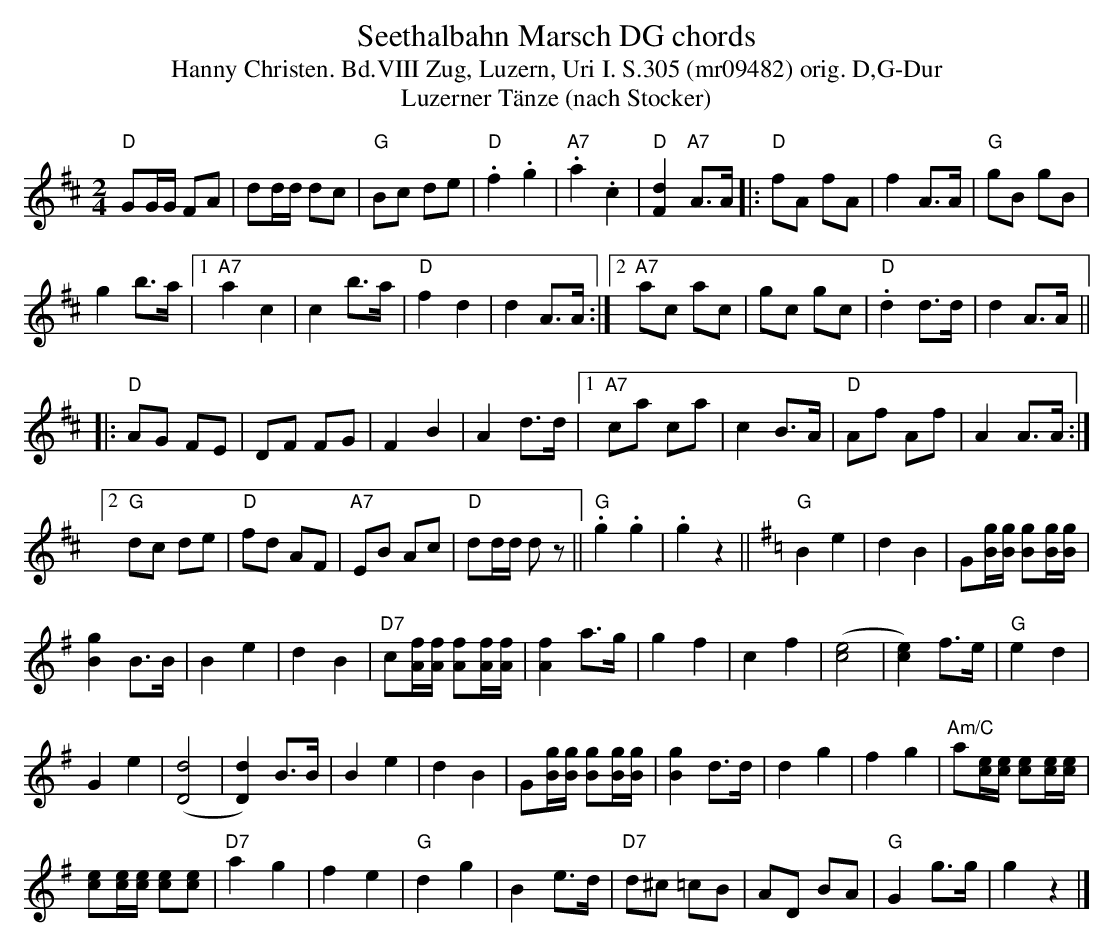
X:1
T: Seethalbahn Marsch DG chords
T:Hanny Christen. Bd.VIII Zug, Luzern, Uri I. S.305 (mr09482) orig. D,G-Dur
T: Luzerner T\"anze (nach Stocker)
M:2/4
L:1/8
K:D %%MIDI gchordon
"D"GG/G/ FA | dd/d/ dc | "G"Bc de | "D".f2.g2 | "A7".a2.c2 | "D"[.d2F2] "A7"A>A |:"D"fA fA | f2 A>A | "G"gB gB |
g2 b>a |1 "A7"a2c2 | c2 b>a | "D"f2d2 | d2 A>A :|2 "A7"ac ac | gc gc | "D".d2 d>d | d2 A>A ||
|: "D"AG FE | DF FG | F2B2 | A2 d>d |1 "A7"ca ca | c2 B>A | "D"Af Af | A2 A>A :|2
"G"dc de | "D"fd AF | "A7"EB Ac | "D"dd/d/ dz || "G".g2.g2 | .g2 z2 || [K:G] "G"B2e2 | d2B2 | G[B/g/][B/g/] [Bg][B/g/][B/g/] |
[.B2.g2] B>B |  B2e2 | d2B2 | "D7"c[A/f/][A/f/] [Af][A/f/][A/f/] |[.A2f2] a>g | g2f2 | c2f2 | ([c4e4] | [.c2.e2]) f>e | "G"e2d2 |
G2e2 | ([D4d4] |[D2d2]) B>B | B2e2 | d2B2 | G[B/g/][B/g/] [Bg][B/g/][B/g/] | [.B2.g2] d>d | d2g2 | f2g2 | "Am/C"a[c/e/][c/e/] [ce][c/e/][c/e/] |
[ce][c/e/][c/e/] [ce][ce] | "D7"a2g2 | f2e2 | "G"d2g2 | B2 e>d | "D7"d^c =cB | AD BA | "G"G2 g>g | g2z2 |]
